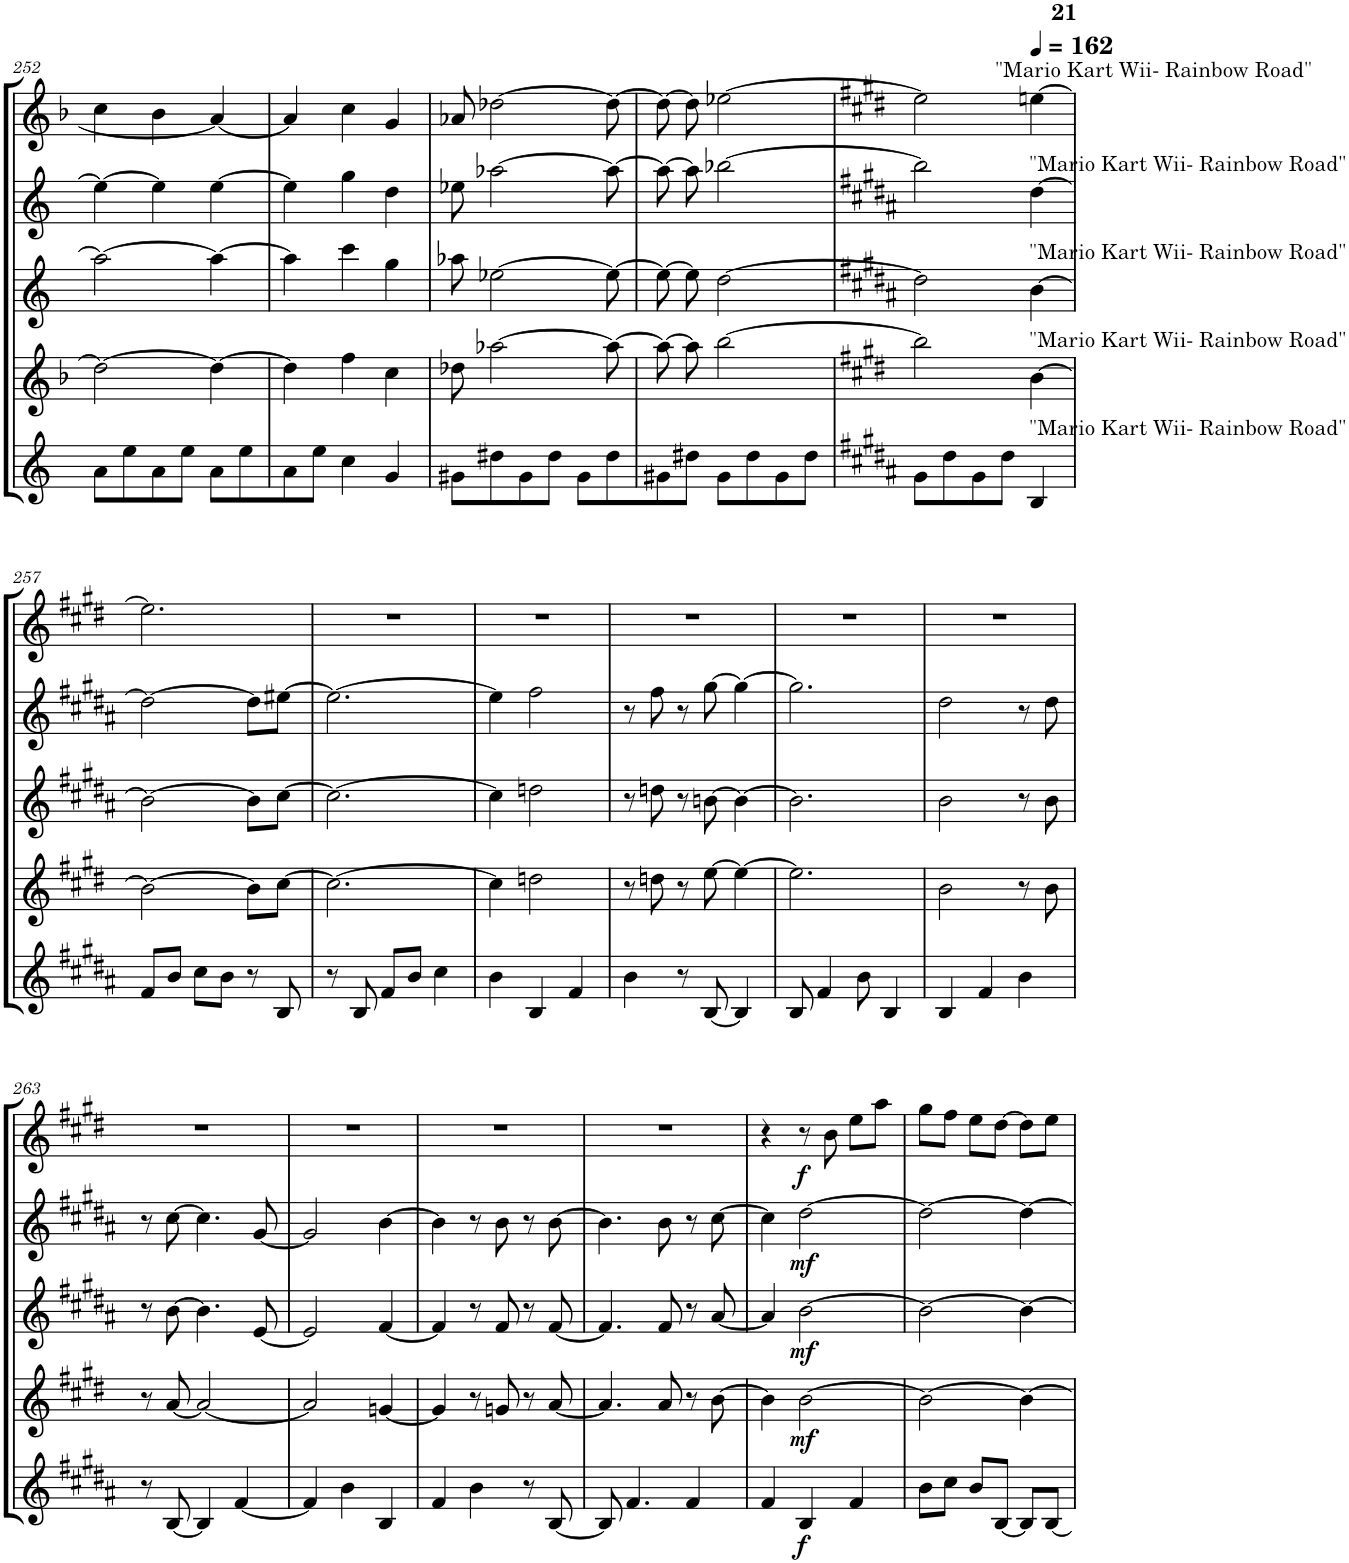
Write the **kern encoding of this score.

**kern	**dynam	**kern	**dynam	**kern	**dynam	**kern	**dynam	**kern	**dynam
*part5	*part5	*part4	*part4	*part3	*part3	*part2	*part2	*part1	*part1
*staff5	*staff5	*staff4	*staff4	*staff3	*staff3	*staff2	*staff2	*staff1	*staff1
*I"Baritone Saxophone	*	*I"Tenor Saxophone	*	*I"Alto Saxophone	*	*I"Alto Saxophone	*	*I"Soprano Saxophone	*
*I'Bar Sax	*	*I'T Sax	*	*I'A Sax	*	*I'A Sax	*	*I'S Sax	*
!!LO:PB:g=z
*clefG2	*	*clefG2	*	*clefG2	*	*clefG2	*	*clefG2	*
*Trd12c21	*	*Trd8c14	*	*Trd5c9	*	*Trd5c9	*	*Trd1c2	*
*k[]	*	*k[b-]	*	*k[]	*	*k[]	*	*k[b-]	*
*M3/4	*	*M3/4	*	*M3/4	*	*M3/4	*	*M3/4	*
=252	=252	=252	=252	=252	=252	=252	=252	=252	=252
8a\L	.	2dd\_	.	2aa\_	.	4ee\_	.	4cc\	.
8ee\	.	.	.	.	.	.	.	.	.
8a\	.	.	.	.	.	4ee\]	.	4b-\	.
8ee\J	.	.	.	.	.	.	.	.	.
8a\L	.	4dd\_	.	4aa\_	.	[4ee\	.	4a/_	.
8ee\	.	.	.	.	.	.	.	.	.
=253	=253	=253	=253	=253	=253	=253	=253	=253	=253
8a\	.	4dd\]	.	4aa\]	.	4ee\]	.	4a/]	.
8ee\J	.	.	.	.	.	.	.	.	.
4cc\	.	4ff\	.	4ccc\	.	4gg\	.	4cc\	.
4g/	.	4cc\	.	4gg\	.	4dd\	.	4g/	.
=254	=254	=254	=254	=254	=254	=254	=254	=254	=254
8g#X\L	.	8dd-X\	.	8aa-X\	.	8ee-X\	.	8a-X/	.
8dd#X\	.	[2aa-X\	.	[2ee-X\	.	[2aa-X\	.	[2dd-X\	.
8g#\	.	.	.	.	.	.	.	.	.
8dd#\J	.	.	.	.	.	.	.	.	.
8g#\L	.	.	.	.	.	.	.	.	.
8dd#\	.	8aa-\_	.	8ee-\_	.	8aa-\_	.	8dd-\_	.
=255	=255	=255	=255	=255	=255	=255	=255	=255	=255
8g#X\	.	8aa-\_	.	8ee-\_	.	8aa-\_	.	8dd-\_	.
8dd#X\J	.	8aa-\]	.	8ee-\]	.	8aa-\]	.	8dd-\]	.
8g#\L	.	[2bb-\	.	[2dd\	.	[2bb-X\	.	[2ee-X\	.
8dd#\	.	.	.	.	.	.	.	.	.
8g#\	.	.	.	.	.	.	.	.	.
8dd#\J	.	.	.	.	.	.	.	.	.
=256	=256	=256	=256	=256	=256	=256	=256	=256	=256
*k[f#c#g#d#a#]	*	*k[f#c#g#d#]	*	*k[f#c#g#d#a#]	*	*k[f#c#g#d#a#]	*	*k[f#c#g#d#]	*
8g#\L	.	2bb-\]	.	2dd\]	.	2bb-\]	.	2ee-\]	.
8dd#\	.	.	.	.	.	.	.	.	.
8g#\	.	.	.	.	.	.	.	.	.
8dd#\J	.	.	.	.	.	.	.	.	.
*	*	*	*	*	*	*	*	*MM162	*
!	!	!	!	!	!	!	!	!LO:TX:a:t="Mario Kart Wii- Rainbow Road"	!
!	!	!	!	!	!	!LO:TX:a:t="Mario Kart Wii- Rainbow Road"	!	!	!
!	!	!	!	!LO:TX:a:t="Mario Kart Wii- Rainbow Road"	!	!	!	!	!
!	!	!LO:TX:a:t="Mario Kart Wii- Rainbow Road"	!	!	!	!	!	!	!
!LO:TX:a:t="Mario Kart Wii- Rainbow Road"	!	!	!	!	!	!	!	!	!
4B/	.	[4b\	.	[4b\	.	[4dd#\	.	[4een\	.
!!LO:LB:g=z
=257	=257	=257	=257	=257	=257	=257	=257	=257	=257
8f#/L	.	2b\_	.	2b\_	.	2dd#\_	.	2.ee\]	.
8b/J	.	.	.	.	.	.	.	.	.
8cc#\L	.	.	.	.	.	.	.	.	.
8b\J	.	.	.	.	.	.	.	.	.
8r	.	8b\L]	.	8b\L]	.	8dd#\L]	.	.	.
8B/	.	[8cc#\J	.	[8cc#\J	.	[8ee#X\J	.	.	.
=258	=258	=258	=258	=258	=258	=258	=258	=258	=258
8r	.	2.cc#\_	.	2.cc#\_	.	2.ee#\_	.	2.r	.
8B/	.	.	.	.	.	.	.	.	.
8f#/L	.	.	.	.	.	.	.	.	.
8b/J	.	.	.	.	.	.	.	.	.
4cc#\	.	.	.	.	.	.	.	.	.
=259	=259	=259	=259	=259	=259	=259	=259	=259	=259
4b\	.	4cc#\]	.	4cc#\]	.	4ee#\]	.	2.r	.
4B/	.	2ddn\	.	2ddn\	.	2ff#\	.	.	.
4f#/	.	.	.	.	.	.	.	.	.
=260	=260	=260	=260	=260	=260	=260	=260	=260	=260
4b\	.	8r	.	8r	.	8r	.	2.r	.
.	.	8ddn\	.	8ddn\	.	8ff#\	.	.	.
8r	.	8r	.	8r	.	8r	.	.	.
[8B/	.	[8ee\	.	[8bn\	.	[8gg#\	.	.	.
4B/]	.	4ee\_	.	4b\_	.	4gg#\_	.	.	.
=261	=261	=261	=261	=261	=261	=261	=261	=261	=261
8B/	.	2.ee\]	.	2.b\]	.	2.gg#\]	.	2.r	.
4f#/	.	.	.	.	.	.	.	.	.
8b\	.	.	.	.	.	.	.	.	.
4B/	.	.	.	.	.	.	.	.	.
=262	=262	=262	=262	=262	=262	=262	=262	=262	=262
4B/	.	2b\	.	2b\	.	2dd#\	.	2.r	.
4f#/	.	.	.	.	.	.	.	.	.
4b\	.	8r	.	8r	.	8r	.	.	.
.	.	8b\	.	8b\	.	8dd#\	.	.	.
!!LO:LB:g=z
=263	=263	=263	=263	=263	=263	=263	=263	=263	=263
8r	.	8r	.	8r	.	8r	.	2.r	.
[8B/	.	[8a/	.	[8b\	.	[8cc#\	.	.	.
4B/]	.	2a/_	.	4.b\]	.	4.cc#\]	.	.	.
[4f#/	.	.	.	.	.	.	.	.	.
.	.	.	.	[8e/	.	[8g#/	.	.	.
=264	=264	=264	=264	=264	=264	=264	=264	=264	=264
4f#/]	.	2a/]	.	2e/]	.	2g#/]	.	2.r	.
4b\	.	.	.	.	.	.	.	.	.
4B/	.	[4gn/	.	[4f#/	.	[4b\	.	.	.
=265	=265	=265	=265	=265	=265	=265	=265	=265	=265
4f#/	.	4g/]	.	4f#/]	.	4b\]	.	2.r	.
4b\	.	8r	.	8r	.	8r	.	.	.
.	.	8gn/	.	8f#/	.	8b\	.	.	.
8r	.	8r	.	8r	.	8r	.	.	.
[8B/	.	[8a/	.	[8f#/	.	[8b\	.	.	.
=266	=266	=266	=266	=266	=266	=266	=266	=266	=266
8B/]	.	4.a/]	.	4.f#/]	.	4.b\]	.	2.r	.
4.f#/	.	.	.	.	.	.	.	.	.
.	.	8a/	.	8f#/	.	8b\	.	.	.
4f#/	.	8r	.	8r	.	8r	.	.	.
.	.	[8b\	.	[8a#/	.	[8cc#\	.	.	.
=267	=267	=267	=267	=267	=267	=267	=267	=267	=267
4f#/	.	4b\]	.	4a#/]	.	4cc#\]	.	4r	.
!	!LO:DY:b	!	!LO:DY:b	!	!LO:DY:b	!	!LO:DY:b	!	!LO:DY:b
4B/	f	[2b\	mf	[2b\	mf	[2dd#\	mf	8r	f
.	.	.	.	.	.	.	.	8b\	.
4f#/	.	.	.	.	.	.	.	8ee\L	.
.	.	.	.	.	.	.	.	8aa\J	.
=268	=268	=268	=268	=268	=268	=268	=268	=268	=268
8b\L	.	2b\_	.	2b\_	.	2dd#\_	.	8gg#\L	.
8cc#\J	.	.	.	.	.	.	.	8ff#\J	.
8b/L	.	.	.	.	.	.	.	8ee\L	.
[8B/J	.	.	.	.	.	.	.	[8dd#\J	.
8B/L]	.	4b\_	.	4b\_	.	4dd#\_	.	8dd#\L]	.
[8B/J	.	.	.	.	.	.	.	8ee\J	.
=	=	=	=	=	=	=	=	=	=
*-	*-	*-	*-	*-	*-	*-	*-	*-	*-
